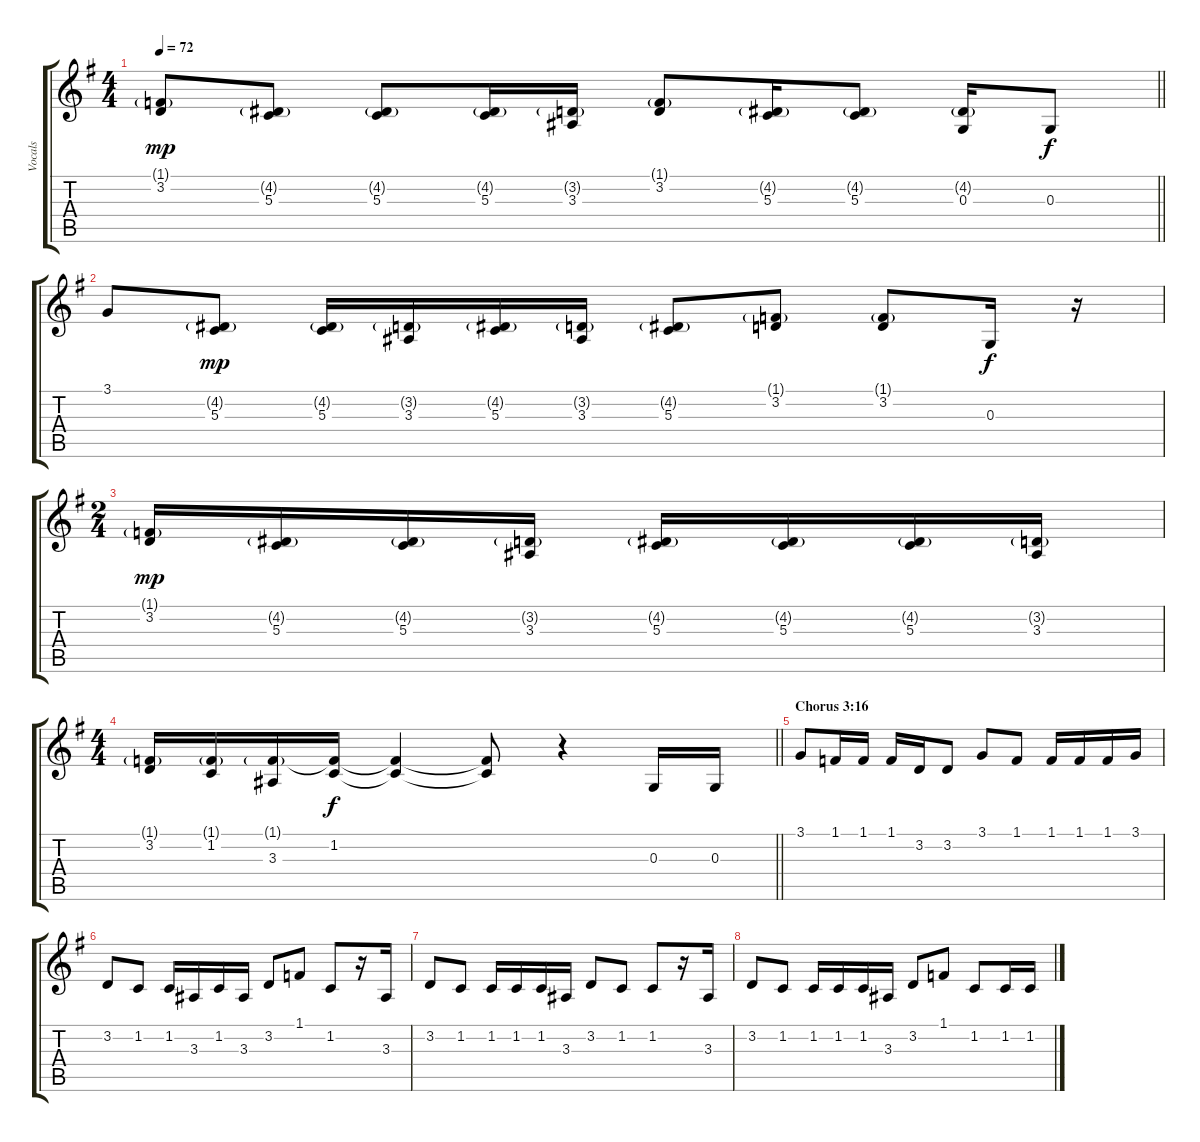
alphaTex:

\track ("Vocals" "Vocals") {instrument brightacousticpiano}
\staff {score tabs}
\tuning (E4 B3 G3 D3 A2 E2) {hide}
\ts (4 4)
\tempo 72
\clef g2
\barLineRight lightlight
\ks g
(1.1{g} 3.2).8{dy mp} (4.2{g} 5.3).8 (4.2{g} 5.3).8 (4.2{g} 5.3).16 (3.2{g} 3.3).16 (1.1{g} 3.2).8 (4.2{g} 5.3).16 (4.2{g} 5.3).8 (4.2{g} 0.3).16 0.3.8{dy f} |
3.1.8 (4.2{g} 5.3).8{dy mp} (4.2{g} 5.3).16 (3.2{g} 3.3).16 (4.2{g} 5.3).16 (3.2{g} 3.3).16 (4.2{g} 5.3).8 (1.1{g} 3.2).8 (1.1{g} 3.2).8 0.3.16{dy f} r.16 |
\ts (2 4)
(1.1{g} 3.2).16{dy mp} (4.2{g} 5.3).16 (4.2{g} 5.3).16 (3.2{g} 3.3).16 (4.2{g} 5.3).16 (4.2{g} 5.3).16 (4.2{g} 5.3).16 (3.2{g} 3.3).16 |
\ts (4 4)
\barLineRight lightlight
(1.1{g} 3.2).16 (1.1{g} 1.2).16 (1.1{g} 3.3).16 (1.1{t} 1.2).16{dy f} (1.1{t} 1.2{t}).4 (1.1{t} 1.2{t}).8 r.4 0.3.16 0.3.16 |
\section ("" "Chorus 3:16")
3.1.8 1.1.16 1.1.16 1.1.16 3.2.16 3.2.8 3.1.8 1.1.8 1.1.16 1.1.16 1.1.16 3.1.16 |
3.2.8 1.2.8 1.2.16 3.3.16 1.2.16 3.3.16 3.2.8 1.1.8 1.2.8 r.16 3.3.16 |
3.2.8 1.2.8 1.2.16 1.2.16 1.2.16 3.3.16 3.2.8 1.2.8 1.2.8 r.16 3.3.16 |
3.2.8 1.2.8 1.2.16 1.2.16 1.2.16 3.3.16 3.2.8 1.1.8 1.2.8 1.2.16 1.2.16
